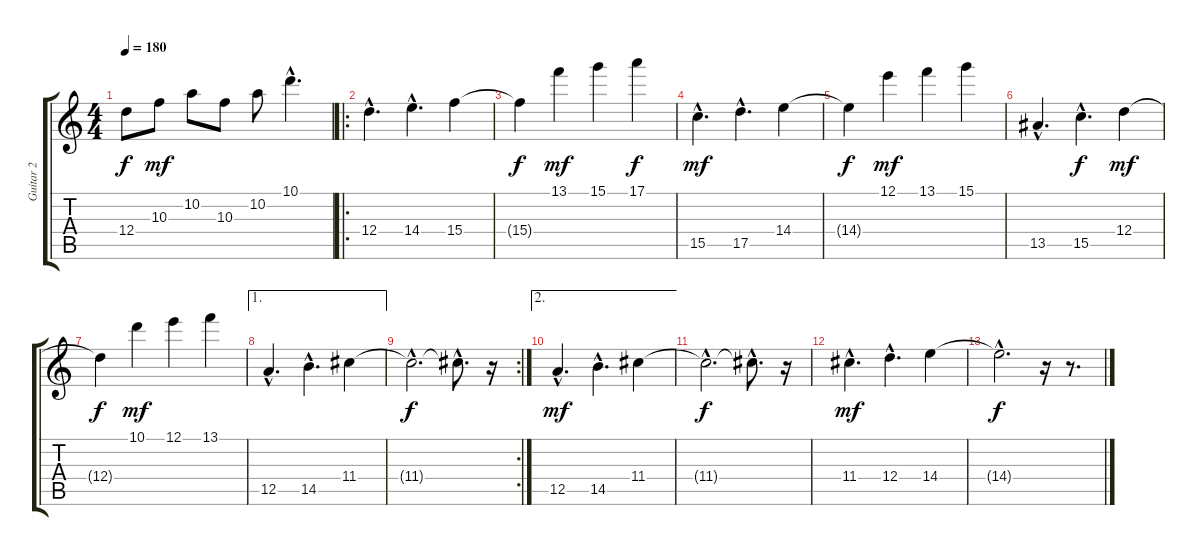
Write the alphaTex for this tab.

\track ("Guitar 2" "Guitar 2") {instrument electricguitarjazz}
\staff {score tabs}
\tuning (E4 B3 G3 D3 A2 E2) {hide}
\ts (4 4)
\tempo 180
\clef g2
\ks c
12.4{t}.8{dy f} 10.3.8{dy mf} 10.2.8 10.3.8 10.2.8 10.1{hac}.4{d} |
\ro
12.4{hac}.4{d} 14.4{hac}.4{d} 15.4.4 |
15.4{t}.4{dy f} 13.1.4{dy mf} 15.1.4 17.1.4{dy f} |
15.5{hac}.4{d dy mf} 17.5{hac}.4{d} 14.4.4 |
14.4{t}.4{dy f} 12.1.4{dy mf} 13.1.4 15.1.4 |
13.5{hac}.4{d} 15.5{hac}.4{d dy f} 12.4.4{dy mf} |
12.4{t}.4{dy f} 10.1.4{dy mf} 12.1.4 13.1.4 |
\ae 1
12.5{hac}.4{d} 14.5{hac}.4{d} 11.4.4 |
\rc 2
11.4{hac t}.2{d dy f} 11.4{hac t}.8{d} r.16 |
\ae 2
12.5{hac}.4{d dy mf} 14.5{hac}.4{d} 11.4.4 |
11.4{hac t}.2{d dy f} 11.4{hac t}.8{d} r.16 |
11.4{hac}.4{d dy mf} 12.4{hac}.4{d} 14.4.4 |
14.4{hac t}.2{d dy f} r.16 r.8{d}
